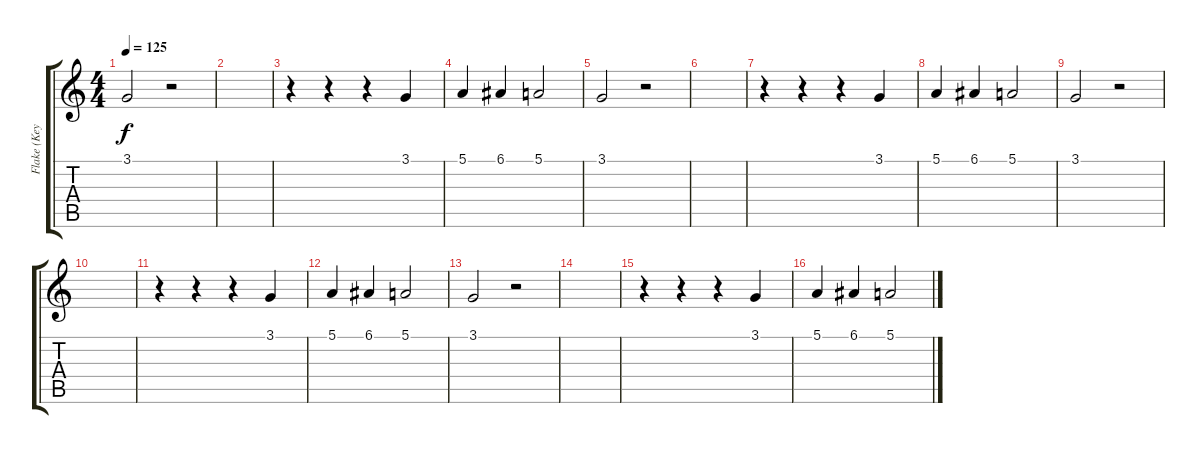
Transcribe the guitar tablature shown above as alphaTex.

\track ("Flake (Keyboard)" "Flake (Key") {instrument fx5brightness}
\staff {score tabs}
\tuning (E4 B3 G3 D3 A2 E2) {hide}
\ts (4 4)
\tempo 125
\clef g2
\ks c
3.1.2{dy f} r.2 |
|
r.4 r.4 r.4 3.1.4 |
5.1.4 6.1.4 5.1.2 |
3.1.2 r.2 |
|
r.4 r.4 r.4 3.1.4 |
5.1.4 6.1.4 5.1.2 |
3.1.2 r.2 |
|
r.4 r.4 r.4 3.1.4 |
5.1.4 6.1.4 5.1.2 |
3.1.2 r.2 |
|
r.4 r.4 r.4 3.1.4 |
5.1.4 6.1.4 5.1.2
